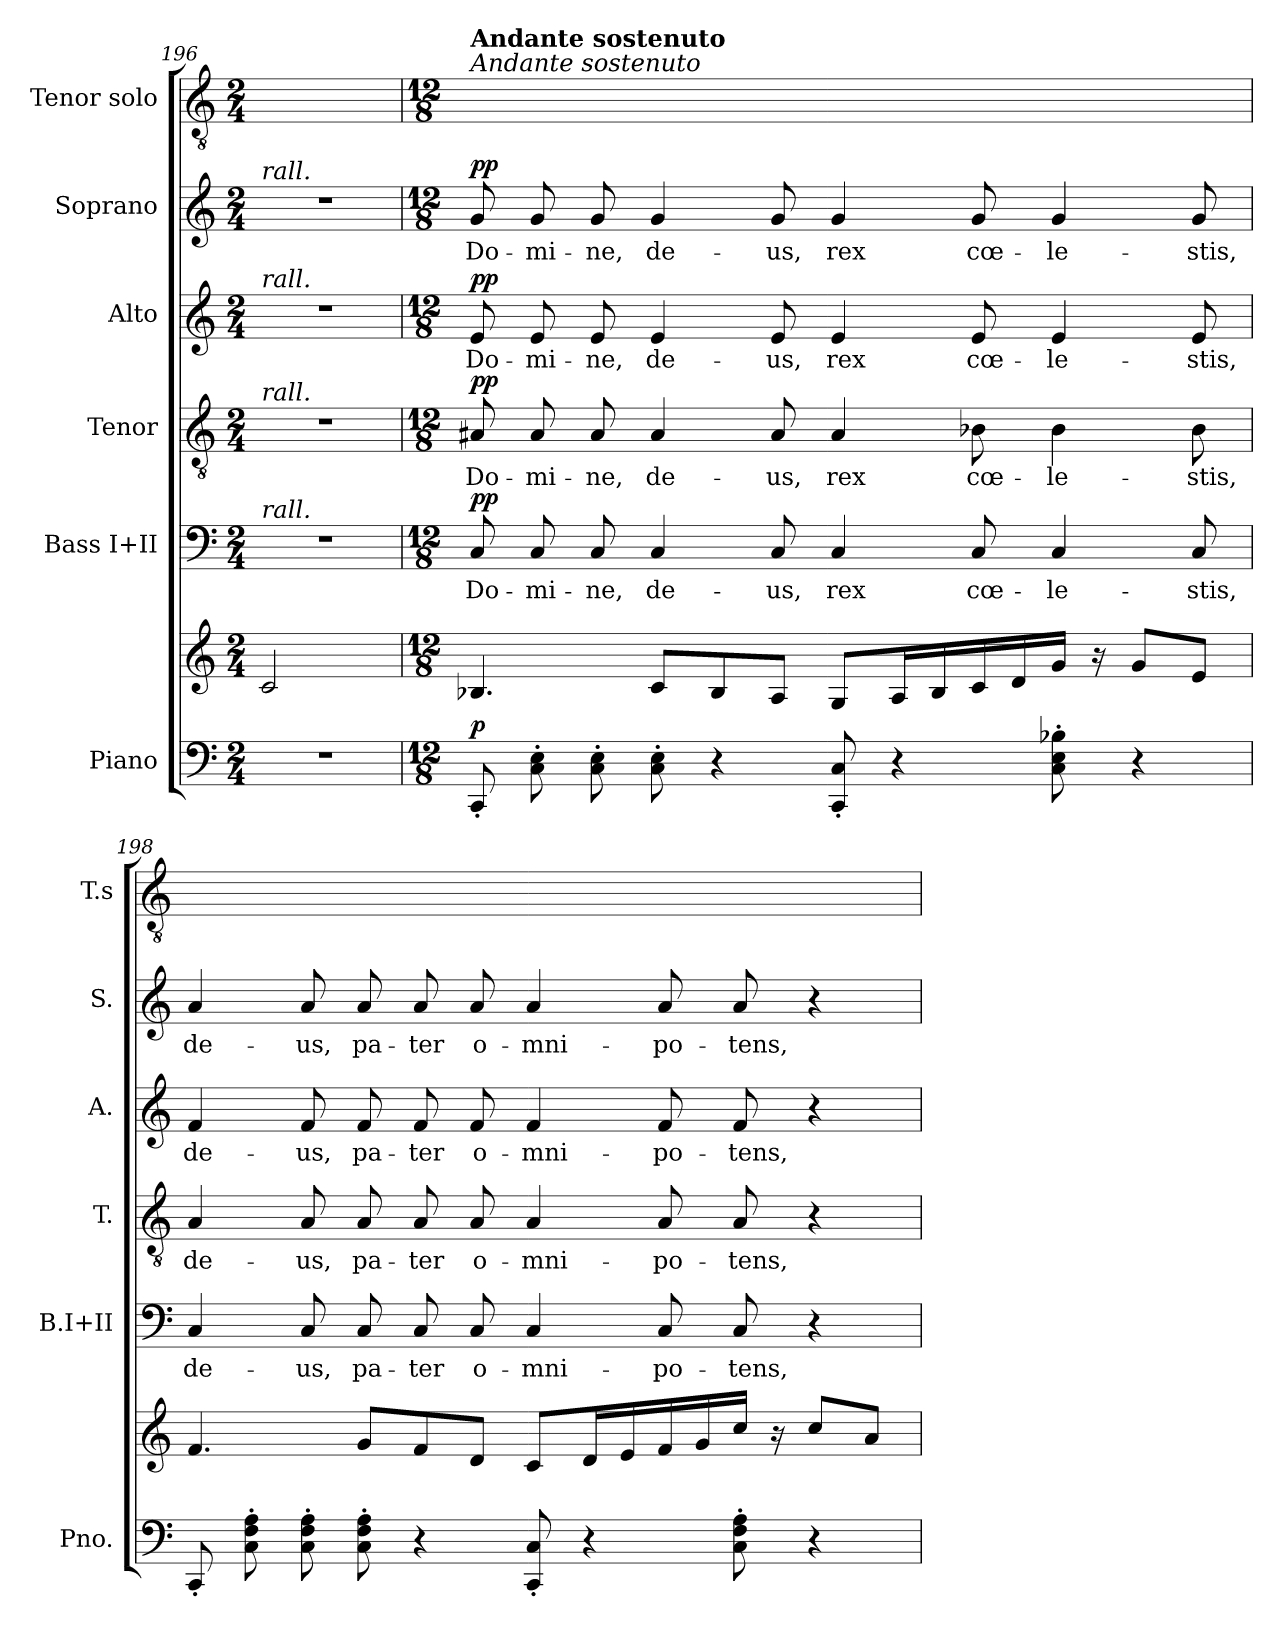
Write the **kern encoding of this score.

**kern	**kern	**dynam	**kern	**text	**dynam	**kern	**text	**dynam	**kern	**text	**dynam	**kern	**text	**dynam	**kern
*part6	*part6	*part6	*part5	*part5	*part5	*part4	*part4	*part4	*part3	*part3	*part3	*part2	*part2	*part2	*part1
*staff7	*staff6	*staff6/7	*staff5	*staff5	*staff5	*staff4	*staff4	*staff4	*staff3	*staff3	*staff3	*staff2	*staff2	*staff2	*staff1
*I"Piano	*	*	*I"Bass I+II	*	*	*I"Tenor	*	*	*I"Alto	*	*	*I"Soprano	*	*	*I"Tenor solo
*I'Pno.	*	*	*I'B.I+II	*	*	*I'T.	*	*	*I'A.	*	*	*I'S.	*	*	*I'T.s
*clefF4	*clefG2	*	*clefF4	*	*	*clefGv2	*	*	*clefG2	*	*	*clefG2	*	*	*clefGv2
*k[]	*k[]	*	*k[]	*	*	*k[]	*	*	*k[]	*	*	*k[]	*	*	*k[]
*M2/4	*M2/4	*	*M2/4	*	*	*M2/4	*	*	*M2/4	*	*	*M2/4	*	*	*M2/4
=196	=196	=196	=196	=196	=196	=196	=196	=196	=196	=196	=196	=196	=196	=196	=196
!	!	!	!	!	!	!	!	!	!	!	!	!LO:TX:a:i:t=rall.	!	!	!
!	!	!	!	!	!	!	!	!	!LO:TX:a:i:t=rall.	!	!	!	!	!	!
!	!	!	!	!	!	!LO:TX:a:i:t=rall.	!	!	!	!	!	!	!	!	!
!	!	!	!LO:TX:a:i:t=rall.	!	!	!	!	!	!	!	!	!	!	!	!
2r	2c/	.	2r	.	.	2r	.	.	2r	.	.	2r	.	.	2ryy
!!LO:PB:g=z
=197	=197	=197	=197	=197	=197	=197	=197	=197	=197	=197	=197	=197	=197	=197	=197
!!LO:REH:place=s1:a:B:fs=14:t=11
*M12/8	*M12/8	*	*M12/8	*	*	*M12/8	*	*	*M12/8	*	*	*M12/8	*	*	*M12/8
!	!	!	!	!	!	!	!	!	!	!	!	!	!	!	!LO:TX:a:i:t=Andante sostenuto
!	!	!	!	!	!	!	!	!	!	!	!	!	!	!	!LO:TX:a:B:t=Andante sostenuto
!	!	!LO:DY:a=2	!	!	!LO:DY:a	!	!	!LO:DY:a	!	!	!LO:DY:a	!	!	!LO:DY:a	!
8CC'/	4.B-X/	p	8C/	Do-	pp	8A#X/	Do-	pp	8e/	Do-	pp	8g/	Do-	pp	1.ryy
8C\' 8E\'	.	.	8C/	-mi-	.	8A#/	-mi-	.	8e/	-mi-	.	8g/	-mi-	.	.
8C\' 8E\'	.	.	8C/	-ne,	.	8A#/	-ne,	.	8e/	-ne,	.	8g/	-ne,	.	.
8C\' 8E\'	8c/L	.	4C/	de-	.	4A#/	de-	.	4e/	de-	.	4g/	de-	.	.
4r	8B-/	.	.	.	.	.	.	.	.	.	.	.	.	.	.
.	8A/J	.	8C/	-us,	.	8A#/	-us,	.	8e/	-us,	.	8g/	-us,	.	.
8CC/' 8C/'	8G/L	.	4C/	rex	.	4A#/	rex	.	4e/	rex	.	4g/	rex	.	.
4r	16A/L	.	.	.	.	.	.	.	.	.	.	.	.	.	.
.	16B-/	.	.	.	.	.	.	.	.	.	.	.	.	.	.
.	16c/	.	8C/	cœ-	.	8B-X\	cœ-	.	8e/	cœ-	.	8g/	cœ-	.	.
.	16d/	.	.	.	.	.	.	.	.	.	.	.	.	.	.
8C\' 8E\' 8B-X\'	16g/JJ	.	4C/	-le-	.	4B-\	-le-	.	4e/	-le-	.	4g/	-le-	.	.
.	16r	.	.	.	.	.	.	.	.	.	.	.	.	.	.
4r	8g/L	.	.	.	.	.	.	.	.	.	.	.	.	.	.
.	8e/J	.	8C/	-stis,	.	8B-\	-stis,	.	8e/	-stis,	.	8g/	-stis,	.	.
=198	=198	=198	=198	=198	=198	=198	=198	=198	=198	=198	=198	=198	=198	=198	=198
8CC'/	4.f/	.	4C/	de-	.	4A/	de-	.	4f/	de-	.	4a/	de-	.	1.ryy
8C\' 8F\' 8A\'	.	.	.	.	.	.	.	.	.	.	.	.	.	.	.
8C\' 8F\' 8A\'	.	.	8C/	-us,	.	8A/	-us,	.	8f/	-us,	.	8a/	-us,	.	.
8C\' 8F\' 8A\'	8g/L	.	8C/	pa-	.	8A/	pa-	.	8f/	pa-	.	8a/	pa-	.	.
4r	8f/	.	8C/	-ter	.	8A/	-ter	.	8f/	-ter	.	8a/	-ter	.	.
.	8d/J	.	8C/	o-	.	8A/	o-	.	8f/	o-	.	8a/	o-	.	.
8CC/' 8C/'	8c/L	.	4C/	-mni-	.	4A/	-mni-	.	4f/	-mni-	.	4a/	-mni-	.	.
4r	16d/L	.	.	.	.	.	.	.	.	.	.	.	.	.	.
.	16e/	.	.	.	.	.	.	.	.	.	.	.	.	.	.
.	16f/	.	8C/	-po-	.	8A/	-po-	.	8f/	-po-	.	8a/	-po-	.	.
.	16g/	.	.	.	.	.	.	.	.	.	.	.	.	.	.
8C\' 8F\' 8A\'	16cc/JJ	.	8C/	-tens,	.	8A/	-tens,	.	8f/	-tens,	.	8a/	-tens,	.	.
.	16r	.	.	.	.	.	.	.	.	.	.	.	.	.	.
4r	8cc/L	.	4r	.	.	4r	.	.	4r	.	.	4r	.	.	.
.	8a/J	.	.	.	.	.	.	.	.	.	.	.	.	.	.
=	=	=	=	=	=	=	=	=	=	=	=	=	=	=	=
*-	*-	*-	*-	*-	*-	*-	*-	*-	*-	*-	*-	*-	*-	*-	*-
